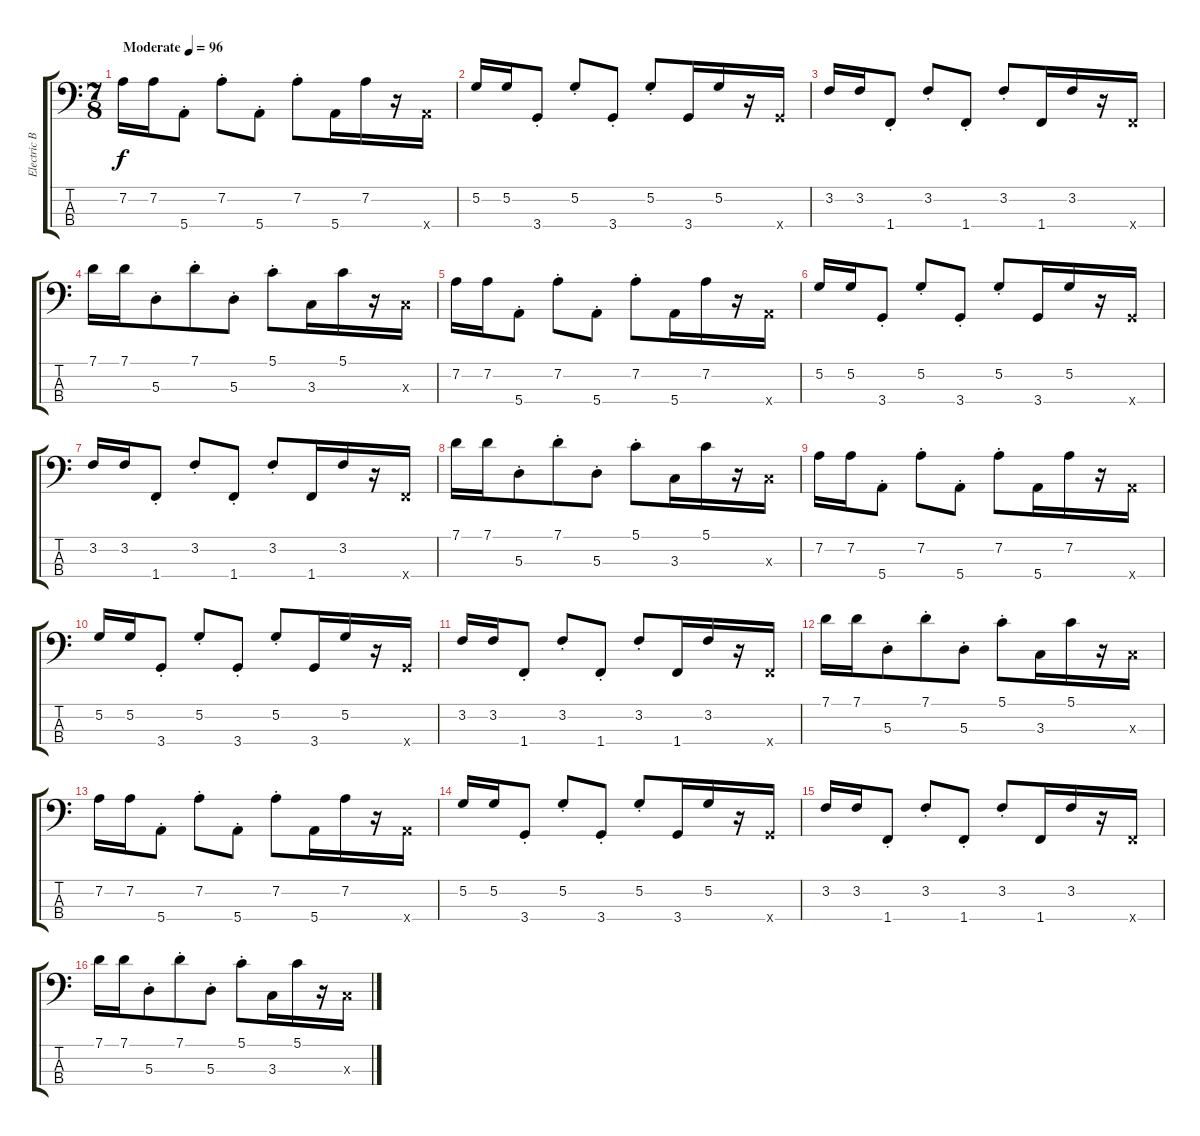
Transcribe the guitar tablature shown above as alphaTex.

\track ("Electric Bass" "Electric B") {instrument electricbassfinger}
\staff {score tabs}
\tuning (G2 D2 A1 E1) {hide}
\ts (7 8)
\tempo (96 "Moderate")
\clef f4
\ks c
7.2.16{dy f instrument electricbassfinger} 7.2.16{beam merge} 5.4{st}.8{beam split} 7.2{st}.8{beam merge} 5.4{st}.8 7.2{st}.8{beam merge} 5.4.16 7.2.16 r.16{beam merge} 5.4{x}.16 |
5.2.16 5.2.16{beam merge} 3.4{st}.8{beam split} 5.2{st}.8{beam merge} 3.4{st}.8 5.2{st}.8{beam merge} 3.4.16 5.2.16 r.16{beam merge} 3.4{x}.16 |
3.2.16 3.2.16{beam merge} 1.4{st}.8{beam split} 3.2{st}.8{beam merge} 1.4{st}.8 3.2{st}.8{beam merge} 1.4.16 3.2.16 r.16{beam merge} 1.4{x}.16 |
7.1.16 7.1.16{beam merge} 5.3{st}.8 7.1{st}.8{beam merge} 5.3{st}.8 5.1{st}.8{beam merge} 3.3.16 5.1.16 r.16 3.3{x}.16 |
7.2.16 7.2.16{beam merge} 5.4{st}.8{beam split} 7.2{st}.8{beam merge} 5.4{st}.8 7.2{st}.8{beam merge} 5.4.16 7.2.16 r.16{beam merge} 5.4{x}.16 |
5.2.16 5.2.16{beam merge} 3.4{st}.8{beam split} 5.2{st}.8{beam merge} 3.4{st}.8 5.2{st}.8{beam merge} 3.4.16 5.2.16 r.16{beam merge} 3.4{x}.16 |
3.2.16 3.2.16{beam merge} 1.4{st}.8{beam split} 3.2{st}.8{beam merge} 1.4{st}.8 3.2{st}.8{beam merge} 1.4.16 3.2.16 r.16{beam merge} 1.4{x}.16 |
7.1.16 7.1.16{beam merge} 5.3{st}.8 7.1{st}.8{beam merge} 5.3{st}.8 5.1{st}.8{beam merge} 3.3.16 5.1.16 r.16 3.3{x}.16 |
7.2.16 7.2.16{beam merge} 5.4{st}.8{beam split} 7.2{st}.8{beam merge} 5.4{st}.8 7.2{st}.8{beam merge} 5.4.16 7.2.16 r.16{beam merge} 5.4{x}.16 |
5.2.16 5.2.16{beam merge} 3.4{st}.8{beam split} 5.2{st}.8{beam merge} 3.4{st}.8 5.2{st}.8{beam merge} 3.4.16 5.2.16 r.16{beam merge} 3.4{x}.16 |
3.2.16 3.2.16{beam merge} 1.4{st}.8{beam split} 3.2{st}.8{beam merge} 1.4{st}.8 3.2{st}.8{beam merge} 1.4.16 3.2.16 r.16{beam merge} 1.4{x}.16 |
7.1.16 7.1.16{beam merge} 5.3{st}.8 7.1{st}.8{beam merge} 5.3{st}.8 5.1{st}.8{beam merge} 3.3.16 5.1.16 r.16 3.3{x}.16 |
7.2.16 7.2.16{beam merge} 5.4{st}.8{beam split} 7.2{st}.8{beam merge} 5.4{st}.8 7.2{st}.8{beam merge} 5.4.16 7.2.16 r.16{beam merge} 5.4{x}.16 |
5.2.16 5.2.16{beam merge} 3.4{st}.8{beam split} 5.2{st}.8{beam merge} 3.4{st}.8 5.2{st}.8{beam merge} 3.4.16 5.2.16 r.16{beam merge} 3.4{x}.16 |
3.2.16 3.2.16{beam merge} 1.4{st}.8{beam split} 3.2{st}.8{beam merge} 1.4{st}.8 3.2{st}.8{beam merge} 1.4.16 3.2.16 r.16{beam merge} 1.4{x}.16 |
7.1.16 7.1.16{beam merge} 5.3{st}.8 7.1{st}.8{beam merge} 5.3{st}.8 5.1{st}.8{beam merge} 3.3.16 5.1.16 r.16 3.3{x}.16
